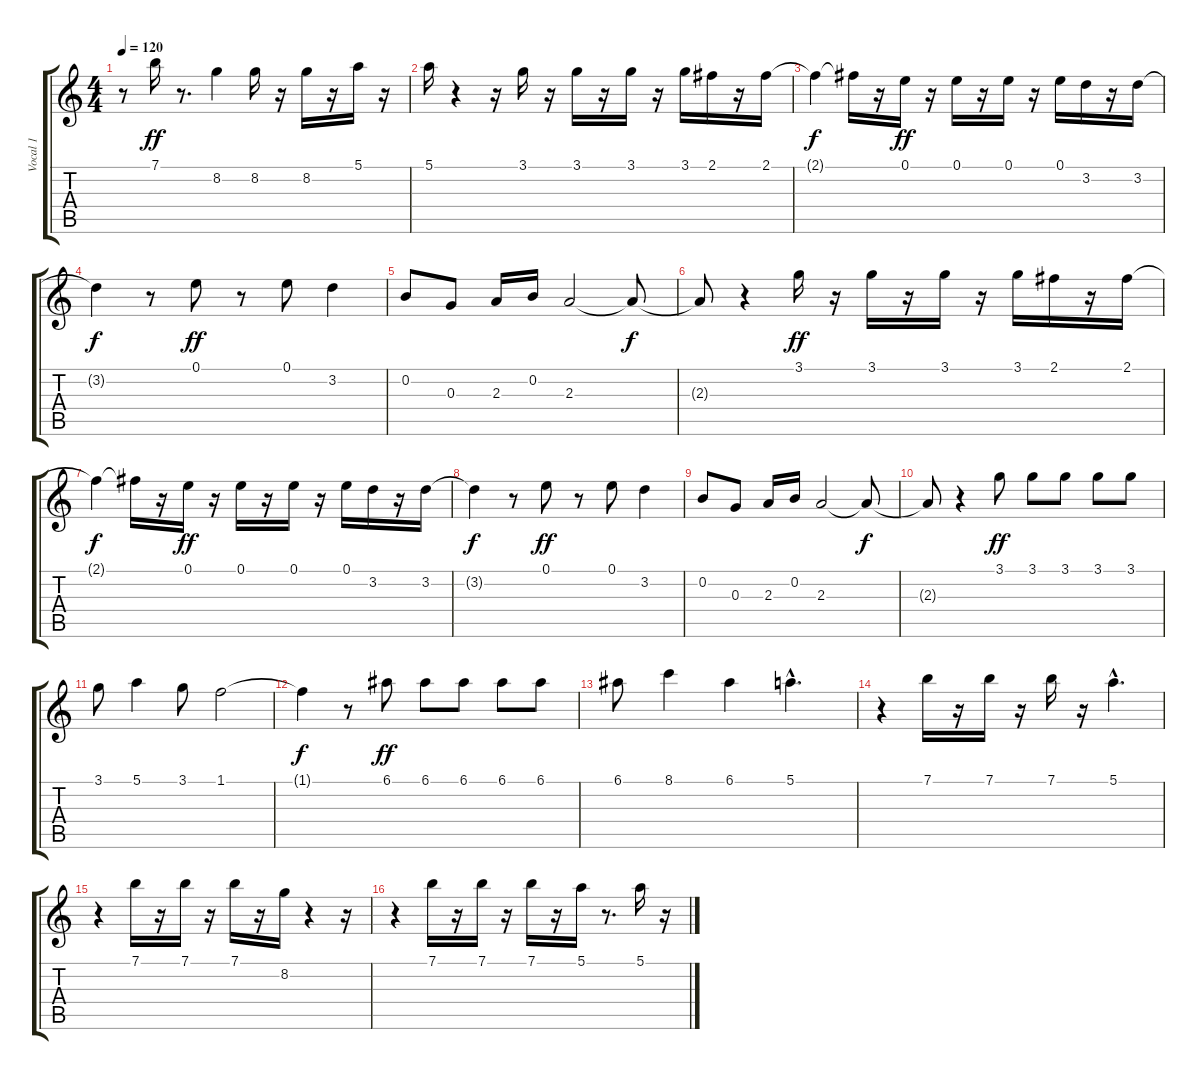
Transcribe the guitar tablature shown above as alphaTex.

\track ("Vocal 1" "Vocal 1") {instrument overdrivenguitar}
\staff {score tabs}
\tuning (E4 B3 G3 D3 A2 E2) {hide}
\ts (4 4)
\tempo 120
\clef g2
\ks c
r.8{dy ff} 7.1.16 r.8{d} 8.2.4 8.2.16 r.16 8.2.16 r.16 5.1.16 r.16 |
5.1.16 r.4 r.16 3.1.16 r.16 3.1.16 r.16 3.1.16 r.16 3.1.16 2.1.16 r.16 2.1.16 |
2.1{t}.4{dy f} 2.1{t}.16 r.16 0.1.16{dy ff} r.16 0.1.16 r.16 0.1.16 r.16 0.1.16 3.2.16 r.16 3.2.16 |
3.2{t}.4{dy f} r.8 0.1.8{dy ff} r.8 0.1.8 3.2.4 |
0.2.8 0.3.8 2.3.16 0.2.16 2.3.2 2.3{t}.8{dy f} |
2.3{t}.8 r.4 3.1.16{dy ff} r.16 3.1.16 r.16 3.1.16 r.16 3.1.16 2.1.16 r.16 2.1.16 |
2.1{t}.4{dy f} 2.1{t}.16 r.16 0.1.16{dy ff} r.16 0.1.16 r.16 0.1.16 r.16 0.1.16 3.2.16 r.16 3.2.16 |
3.2{t}.4{dy f} r.8 0.1.8{dy ff} r.8 0.1.8 3.2.4 |
0.2.8 0.3.8 2.3.16 0.2.16 2.3.2 2.3{t}.8{dy f} |
2.3{t}.8 r.4 3.1.8{dy ff} 3.1.8 3.1.8 3.1.8 3.1.8 |
3.1.8 5.1.4 3.1.8 1.1.2 |
1.1{t}.4{dy f} r.8 6.1.8{dy ff} 6.1.8 6.1.8 6.1.8 6.1.8 |
6.1.8 8.1.4 6.1.4 5.1{hac}.4{d} |
r.4 7.1.16 r.16 7.1.16 r.16 7.1.16 r.16 5.1{hac}.4{d} |
r.4 7.1.16 r.16 7.1.16 r.16 7.1.16 r.16 8.2.16 r.4 r.16 |
r.4 7.1.16 r.16 7.1.16 r.16 7.1.16 r.16 5.1.16 r.8{d} 5.1.16 r.16
